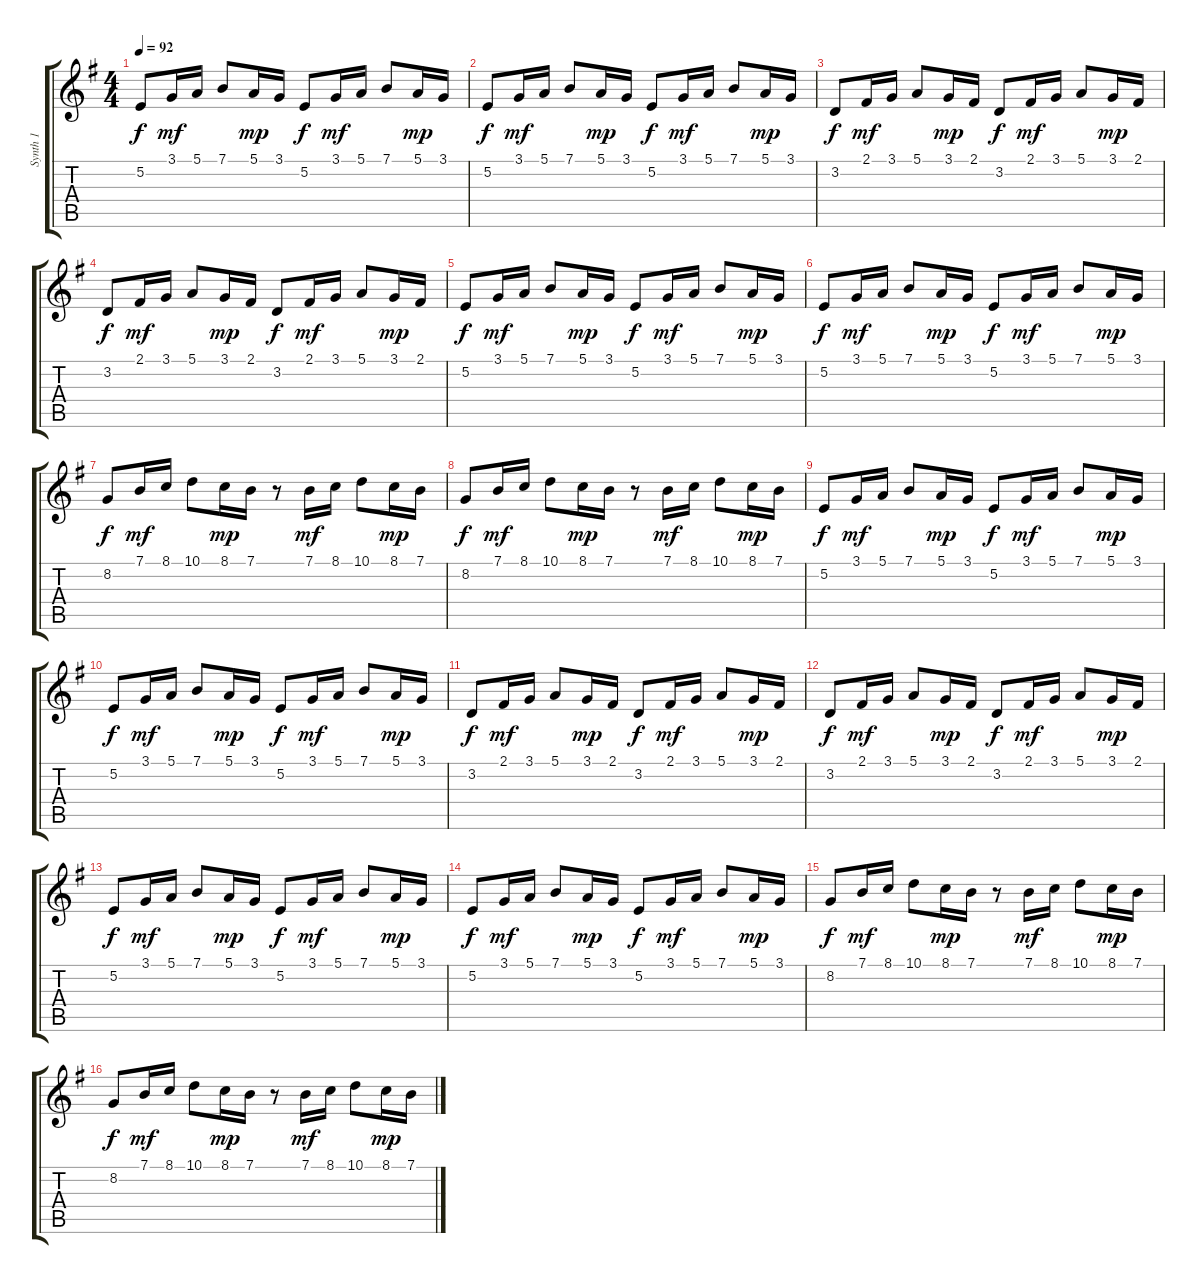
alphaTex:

\track ("Synth 1" "Synth 1") {instrument pad2warm}
\staff {score tabs}
\tuning (E4 B3 G3 D3 A2 E2) {hide}
\ts (4 4)
\tempo 92
\clef g2
\ks g
5.2.8{dy f instrument pad2warm} 3.1.16{dy mf} 5.1.16 7.1.8 5.1.16{dy mp} 3.1.16 5.2.8{dy f} 3.1.16{dy mf} 5.1.16 7.1.8 5.1.16{dy mp} 3.1.16 |
5.2.8{dy f} 3.1.16{dy mf} 5.1.16 7.1.8 5.1.16{dy mp} 3.1.16 5.2.8{dy f} 3.1.16{dy mf} 5.1.16 7.1.8 5.1.16{dy mp} 3.1.16 |
3.2.8{dy f} 2.1.16{dy mf} 3.1.16 5.1.8 3.1.16{dy mp} 2.1.16 3.2.8{dy f} 2.1.16{dy mf} 3.1.16 5.1.8 3.1.16{dy mp} 2.1.16 |
3.2.8{dy f} 2.1.16{dy mf} 3.1.16 5.1.8 3.1.16{dy mp} 2.1.16 3.2.8{dy f} 2.1.16{dy mf} 3.1.16 5.1.8 3.1.16{dy mp} 2.1.16 |
5.2.8{dy f} 3.1.16{dy mf} 5.1.16 7.1.8 5.1.16{dy mp} 3.1.16 5.2.8{dy f} 3.1.16{dy mf} 5.1.16 7.1.8 5.1.16{dy mp} 3.1.16 |
5.2.8{dy f} 3.1.16{dy mf} 5.1.16 7.1.8 5.1.16{dy mp} 3.1.16 5.2.8{dy f} 3.1.16{dy mf} 5.1.16 7.1.8 5.1.16{dy mp} 3.1.16 |
8.2.8{dy f} 7.1.16{dy mf} 8.1.16 10.1.8 8.1.16{dy mp} 7.1.16 r.8 7.1.16{dy mf} 8.1.16 10.1.8 8.1.16{dy mp} 7.1.16 |
8.2.8{dy f} 7.1.16{dy mf} 8.1.16 10.1.8 8.1.16{dy mp} 7.1.16 r.8 7.1.16{dy mf} 8.1.16 10.1.8 8.1.16{dy mp} 7.1.16 |
5.2.8{dy f} 3.1.16{dy mf} 5.1.16 7.1.8 5.1.16{dy mp} 3.1.16 5.2.8{dy f} 3.1.16{dy mf} 5.1.16 7.1.8 5.1.16{dy mp} 3.1.16 |
5.2.8{dy f} 3.1.16{dy mf} 5.1.16 7.1.8 5.1.16{dy mp} 3.1.16 5.2.8{dy f} 3.1.16{dy mf} 5.1.16 7.1.8 5.1.16{dy mp} 3.1.16 |
3.2.8{dy f} 2.1.16{dy mf} 3.1.16 5.1.8 3.1.16{dy mp} 2.1.16 3.2.8{dy f} 2.1.16{dy mf} 3.1.16 5.1.8 3.1.16{dy mp} 2.1.16 |
3.2.8{dy f} 2.1.16{dy mf} 3.1.16 5.1.8 3.1.16{dy mp} 2.1.16 3.2.8{dy f} 2.1.16{dy mf} 3.1.16 5.1.8 3.1.16{dy mp} 2.1.16 |
5.2.8{dy f} 3.1.16{dy mf} 5.1.16 7.1.8 5.1.16{dy mp} 3.1.16 5.2.8{dy f} 3.1.16{dy mf} 5.1.16 7.1.8 5.1.16{dy mp} 3.1.16 |
5.2.8{dy f} 3.1.16{dy mf} 5.1.16 7.1.8 5.1.16{dy mp} 3.1.16 5.2.8{dy f} 3.1.16{dy mf} 5.1.16 7.1.8 5.1.16{dy mp} 3.1.16 |
8.2.8{dy f} 7.1.16{dy mf} 8.1.16 10.1.8 8.1.16{dy mp} 7.1.16 r.8 7.1.16{dy mf} 8.1.16 10.1.8 8.1.16{dy mp} 7.1.16 |
8.2.8{dy f} 7.1.16{dy mf} 8.1.16 10.1.8 8.1.16{dy mp} 7.1.16 r.8 7.1.16{dy mf} 8.1.16 10.1.8 8.1.16{dy mp} 7.1.16
